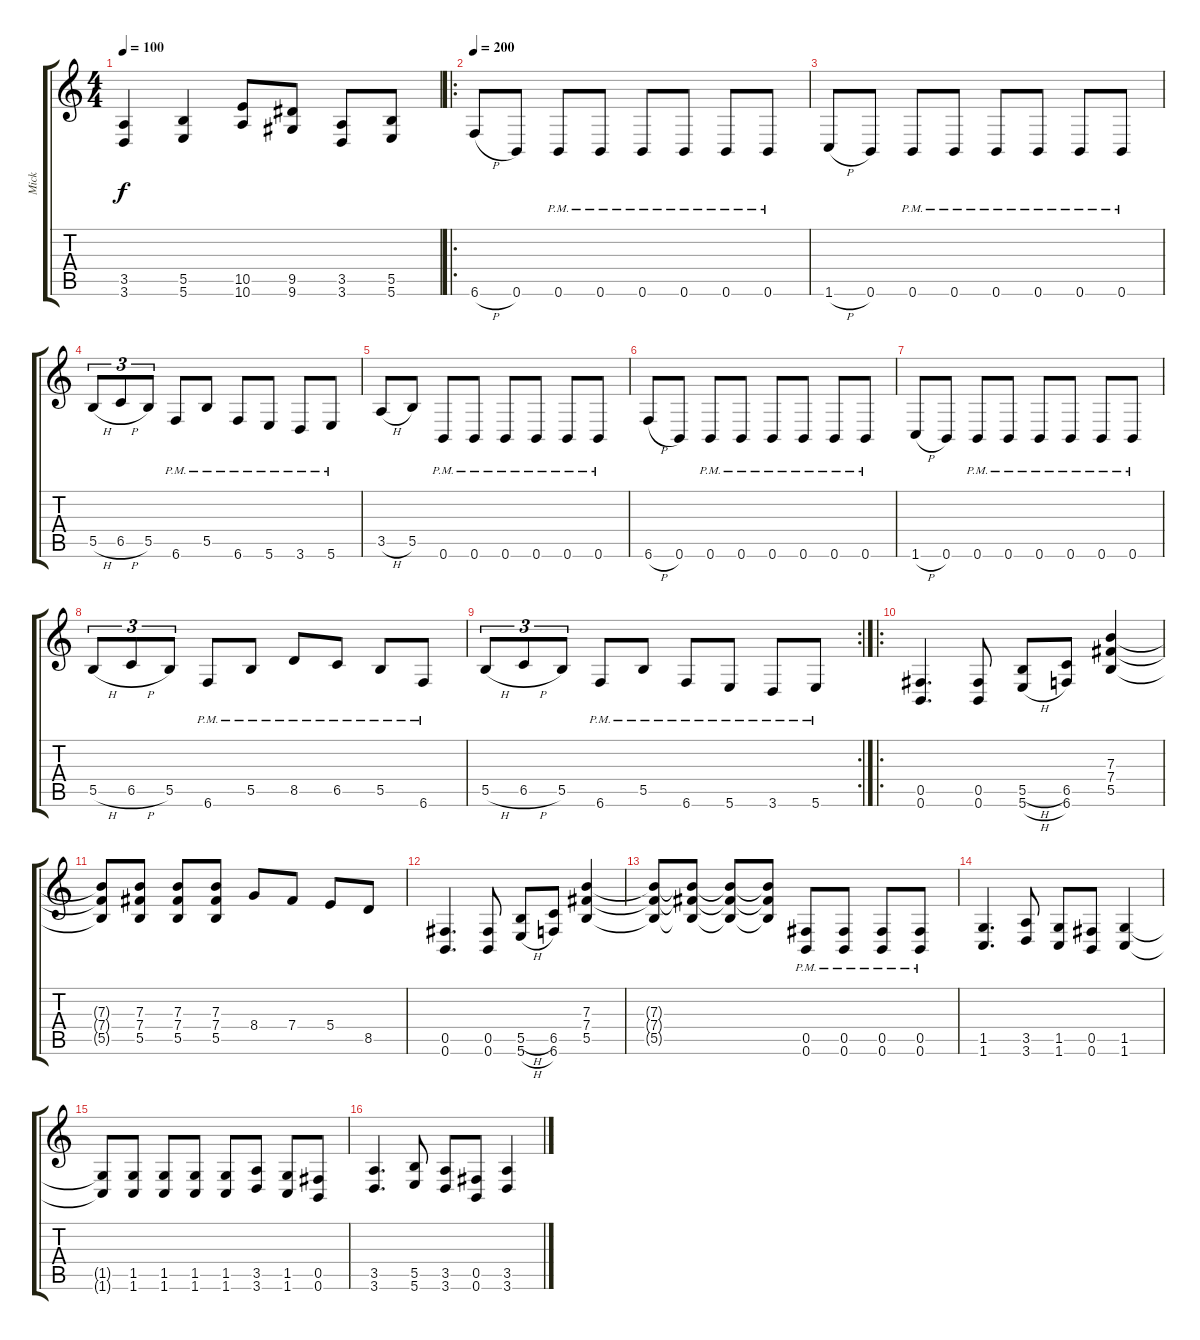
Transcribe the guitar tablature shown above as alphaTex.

\track ("Mick" "Mick") {instrument distortionguitar}
\staff {score tabs}
\tuning (Db4 Ab3 E3 B2 Gb2 B1) {hide}
\ts (4 4)
\tempo 100
\clef g2
\ks c
(3.5 3.6).4{dy f} (5.5 5.6).4 (10.5 10.6).8 (9.5 9.6).8 (3.5 3.6).8 (5.5 5.6).8 |
\ro
\tempo 200
6.6{h}.8 0.6.8 0.6{pm}.8 0.6{pm}.8 0.6{pm}.8 0.6{pm}.8 0.6{pm}.8 0.6{pm}.8 |
1.6{h}.8 0.6.8 0.6{pm}.8 0.6{pm}.8 0.6{pm}.8 0.6{pm}.8 0.6{pm}.8 0.6{pm}.8 |
5.5{h}.8{tu (3 2)} 6.5{h}.8{tu (3 2)} 5.5.8{tu (3 2)} 6.6{pm}.8 5.5{pm}.8 6.6{pm}.8 5.6{pm}.8 3.6{pm}.8 5.6{pm}.8 |
3.5{h}.8 5.5.8 0.6{pm}.8 0.6{pm}.8 0.6{pm}.8 0.6{pm}.8 0.6{pm}.8 0.6{pm}.8 |
6.6{h}.8 0.6.8 0.6{pm}.8 0.6{pm}.8 0.6{pm}.8 0.6{pm}.8 0.6{pm}.8 0.6{pm}.8 |
1.6{h}.8 0.6.8 0.6{pm}.8 0.6{pm}.8 0.6{pm}.8 0.6{pm}.8 0.6{pm}.8 0.6{pm}.8 |
5.5{h}.8{tu (3 2)} 6.5{h}.8{tu (3 2)} 5.5.8{tu (3 2)} 6.6{pm}.8 5.5{pm}.8 8.5{pm}.8 6.5{pm}.8 5.5{pm}.8 6.6{pm}.8 |
\rc 2
5.5{h}.8{tu (3 2)} 6.5{h}.8{tu (3 2)} 5.5.8{tu (3 2)} 6.6{pm}.8 5.5{pm}.8 6.6{pm}.8 5.6{pm}.8 3.6{pm}.8 5.6{pm}.8 |
\ro
(0.5 0.6).4{d} (0.5 0.6).8 (5.5{h} 5.6{h}).8 (6.5 6.6).8 (7.3 7.4 5.5).4 |
(7.3{t} 7.4{t} 5.5{t}).8 (7.3 7.4 5.5).8 (7.3 7.4 5.5).8 (7.3 7.4 5.5).8 8.4.8 7.4.8 5.4.8 8.5.8 |
(0.5 0.6).4{d} (0.5 0.6).8 (5.5{h} 5.6{h}).8 (6.5 6.6).8 (7.3 7.4 5.5).4 |
(7.3{t} 7.4{t} 5.5{t}).8 (7.3{t} 7.4{t} 5.5{t}).8 (7.3{t} 7.4{t} 5.5{t}).8 (7.3{t} 7.4{t} 5.5{t}).8 (0.5{pm} 0.6{pm}).8 (0.5{pm} 0.6{pm}).8 (0.5{pm} 0.6{pm}).8 (0.5{pm} 0.6{pm}).8 |
(1.5 1.6).4{d} (3.5 3.6).8 (1.5 1.6).8 (0.5 0.6).8 (1.5 1.6).4 |
(1.5{t} 1.6{t}).8 (1.5 1.6).8 (1.5 1.6).8 (1.5 1.6).8 (1.5 1.6).8 (3.5 3.6).8 (1.5 1.6).8 (0.5 0.6).8 |
(3.5 3.6).4{d} (5.5 5.6).8 (3.5 3.6).8 (0.5 0.6).8 (3.5 3.6).4
